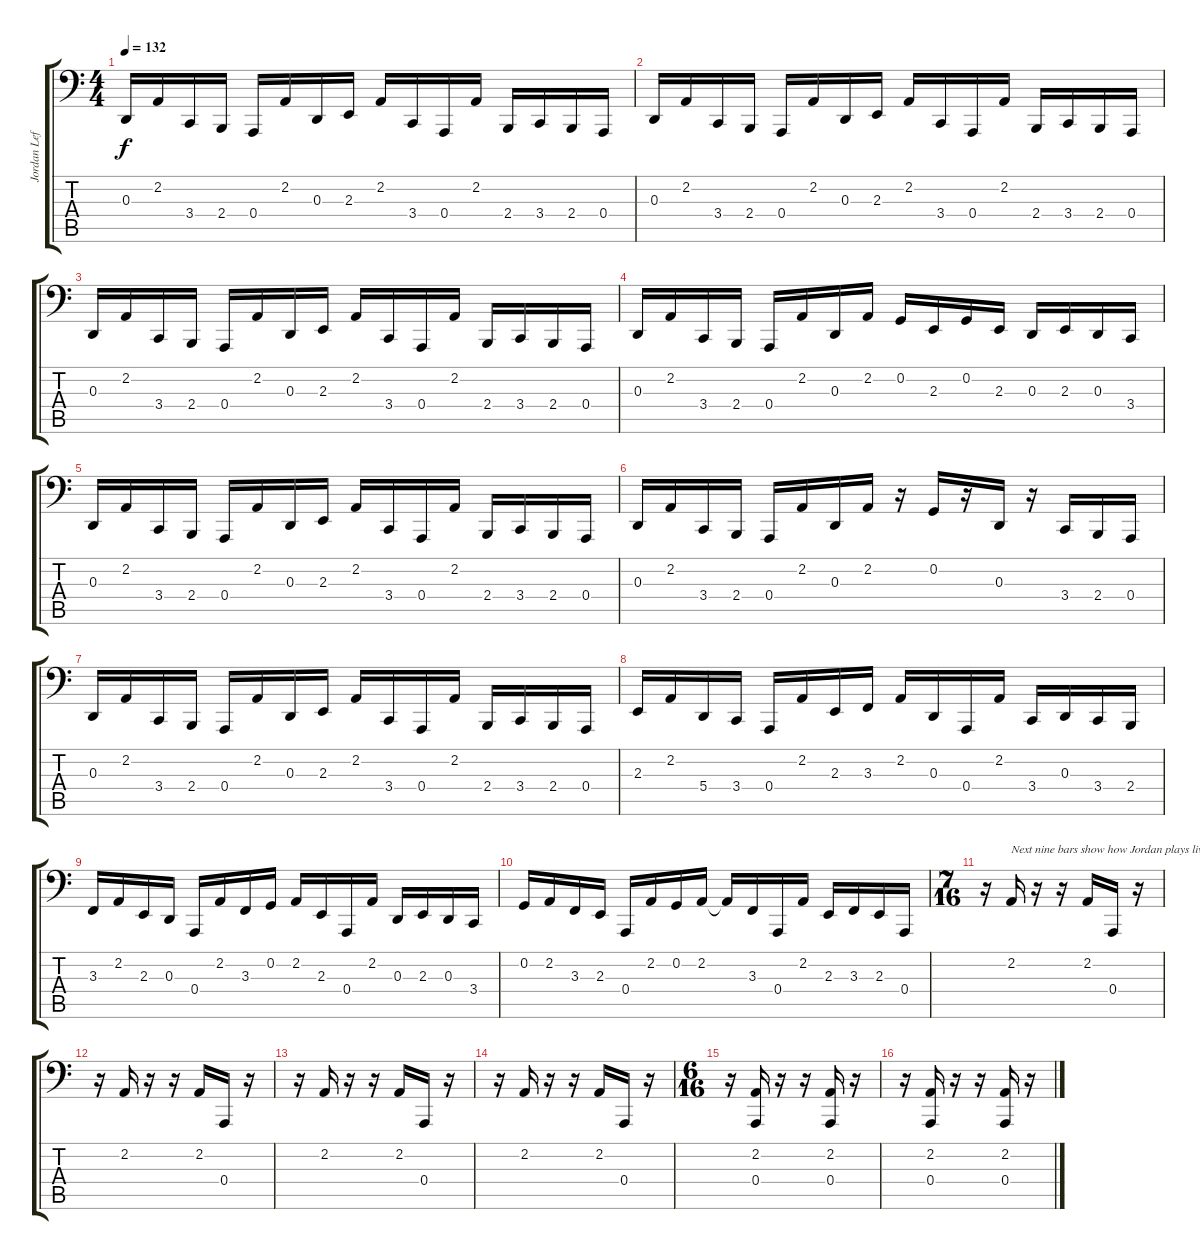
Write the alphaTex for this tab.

\track ("Jordan Left Hand" "Jordan Lef") {instrument honkytonkpiano}
\staff {score tabs}
\tuning (C3 G2 D2 A1 E1 B0) {hide}
\ts (4 4)
\tempo 132
\clef f4
\ks c
0.3.16{dy f} 2.2.16 3.4.16 2.4.16 0.4.16 2.2.16 0.3.16 2.3.16 2.2.16 3.4.16 0.4.16 2.2.16 2.4.16 3.4.16 2.4.16 0.4.16 |
0.3.16 2.2.16 3.4.16 2.4.16 0.4.16 2.2.16 0.3.16 2.3.16 2.2.16 3.4.16 0.4.16 2.2.16 2.4.16 3.4.16 2.4.16 0.4.16 |
0.3.16 2.2.16 3.4.16 2.4.16 0.4.16 2.2.16 0.3.16 2.3.16 2.2.16 3.4.16 0.4.16 2.2.16 2.4.16 3.4.16 2.4.16 0.4.16 |
0.3.16 2.2.16 3.4.16 2.4.16 0.4.16 2.2.16 0.3.16 2.2.16 0.2.16 2.3.16 0.2.16 2.3.16 0.3.16 2.3.16 0.3.16 3.4.16 |
0.3.16 2.2.16 3.4.16 2.4.16 0.4.16 2.2.16 0.3.16 2.3.16 2.2.16 3.4.16 0.4.16 2.2.16 2.4.16 3.4.16 2.4.16 0.4.16 |
0.3.16 2.2.16 3.4.16 2.4.16 0.4.16 2.2.16 0.3.16 2.2.16 r.16 0.2.16 r.16 0.3.16 r.16 3.4.16 2.4.16 0.4.16 |
0.3.16 2.2.16 3.4.16 2.4.16 0.4.16 2.2.16 0.3.16 2.3.16 2.2.16 3.4.16 0.4.16 2.2.16 2.4.16 3.4.16 2.4.16 0.4.16 |
2.3.16 2.2.16 5.4.16 3.4.16 0.4.16 2.2.16 2.3.16 3.3.16 2.2.16 0.3.16 0.4.16 2.2.16 3.4.16 0.3.16 3.4.16 2.4.16 |
3.3.16 2.2.16 2.3.16 0.3.16 0.4.16 2.2.16 3.3.16 0.2.16 2.2.16 2.3.16 0.4.16 2.2.16 0.3.16 2.3.16 0.3.16 3.4.16 |
0.2.16 2.2.16 3.3.16 2.3.16 0.4.16 2.2.16 0.2.16 2.2.16 2.2{t}.16 3.3.16 0.4.16 2.2.16 2.3.16 3.3.16 2.3.16 0.4.16 |
\ts (7 16)
r.16 2.2.16{txt "Next nine bars show how Jordan plays live"} r.16 r.16 2.2.16 0.4.16 r.16 |
r.16 2.2.16 r.16 r.16 2.2.16 0.4.16 r.16 |
r.16 2.2.16 r.16 r.16 2.2.16 0.4.16 r.16 |
r.16 2.2.16 r.16 r.16 2.2.16 0.4.16 r.16 |
\ts (6 16)
r.16 (2.2 0.4).16 r.16 r.16 (2.2 0.4).16 r.16 |
r.16 (2.2 0.4).16 r.16 r.16 (2.2 0.4).16 r.16
